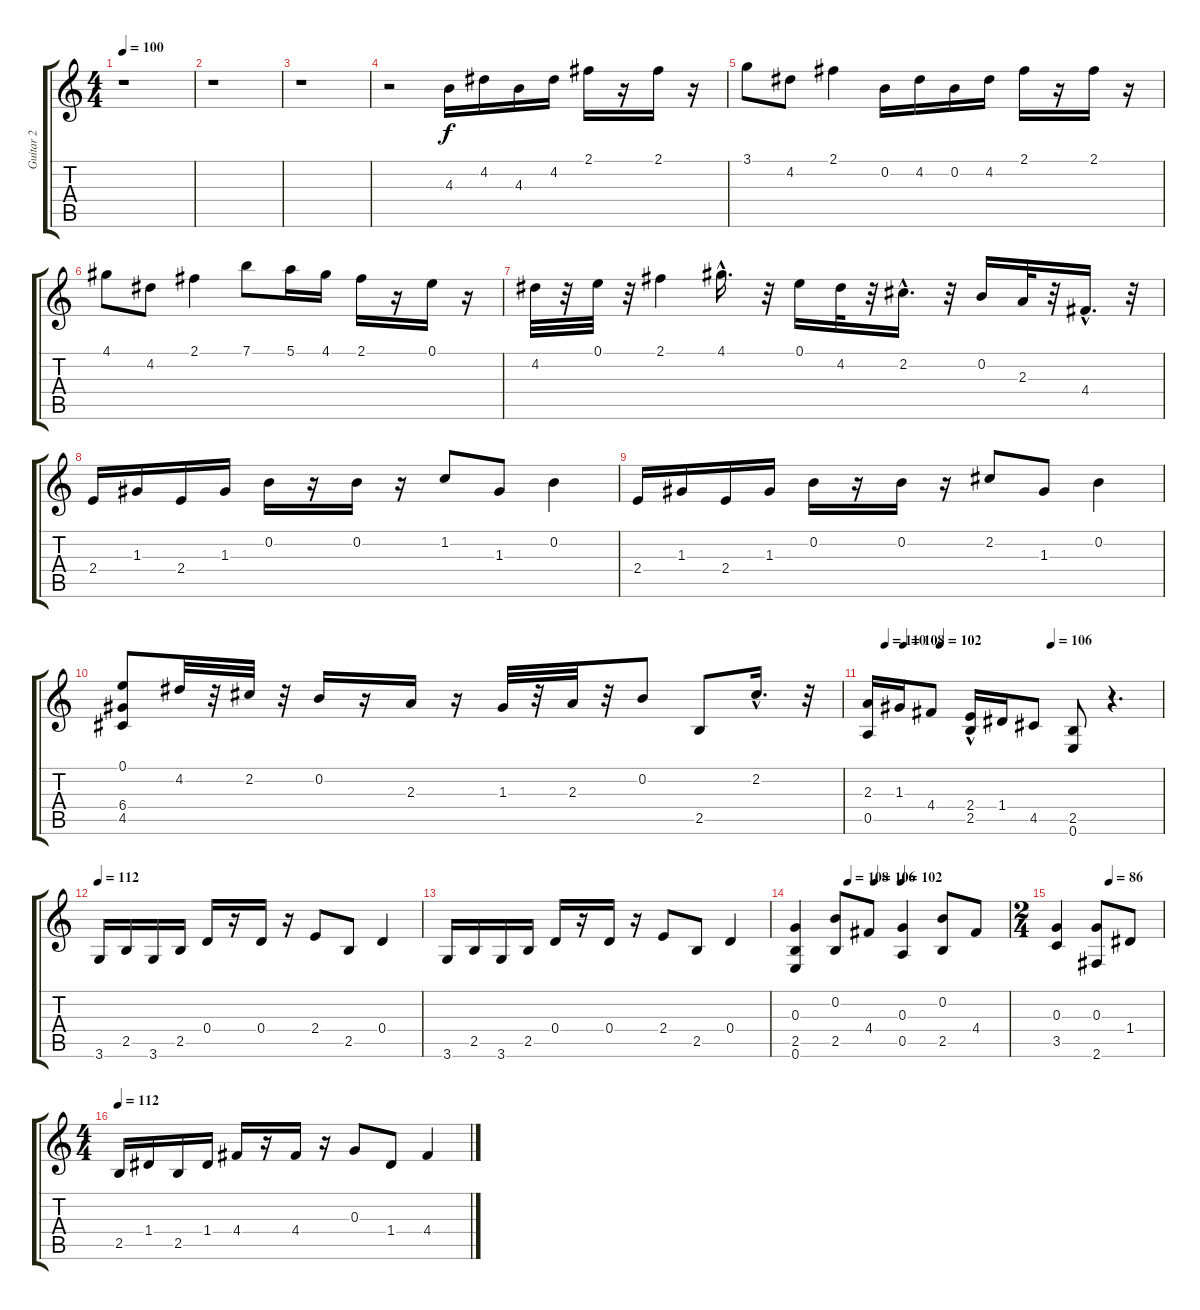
\track ("Guitar 2" "Guitar 2") {instrument acousticguitarnylon}
\staff {score tabs}
\tuning (E4 B3 G3 D3 A2 E2) {hide}
\ts (4 4)
\tempo 100
\tempo 112
\tempo 100
\clef g2
\ks c
r.1{dy f instrument acousticguitarnylon} |
r.1 |
r.1 |
r.2 4.3.16 4.2.16 4.3.16 4.2.16 2.1.16 r.16 2.1.16 r.16 |
3.1.8 4.2.8 2.1.4 0.2.16 4.2.16 0.2.16 4.2.16 2.1.16 r.16 2.1.16 r.16 |
4.1.8 4.2.8 2.1.4 7.1.8 5.1.16 4.1.16 2.1.16 r.16 0.1.16 r.16 |
4.2.32 r.32 0.1.32 r.32 2.1.4 4.1{hac}.16{d} r.32 0.1.16 4.2.32 r.32 2.2{hac}.16{d} r.32 0.2.16 2.3.32 r.32 4.4{hac}.16{d} r.32 |
2.4.16 1.3.16 2.4.16 1.3.16 0.2.16 r.16 0.2.16 r.16 1.2.8 1.3.8 0.2.4 |
2.4.16 1.3.16 2.4.16 1.3.16 0.2.16 r.16 0.2.16 r.16 2.2.8 1.3.8 0.2.4 |
(0.1 6.4 4.5).8 4.2.32 r.32 2.2.32 r.32 0.2.16 r.16 2.3.16 r.16 1.3.32 r.32 2.3.32 r.32 0.2.8 2.5.8 2.2{hac}.16{d} r.32 |
\tempo (110 0.0625)
\tempo (108 0.125)
\tempo (102 0.25)
\tempo (106 0.625)
(2.3 0.5).16 1.3.16 4.4.8 (2.4 2.5{hac}).16 1.4.16 4.5.8 (2.5 0.6).8 r.4{d} |
\tempo 112
3.6.16 2.5.16 3.6.16 2.5.16 0.4.16 r.16 0.4.16 r.16 2.4.8 2.5.8 0.4.4 |
3.6.16 2.5.16 3.6.16 2.5.16 0.4.16 r.16 0.4.16 r.16 2.4.8 2.5.8 0.4.4 |
\tempo (108 0.25)
\tempo (106 0.375)
\tempo (102 0.5)
(0.3 2.5 0.6).4 (0.2 2.5).8 4.4.8 (0.3 0.5).4 (0.2 2.5).8 4.4.8 |
\ts (2 4)
\tempo (86 0.5)
(0.3 3.5).4 (0.3 2.6).8 1.4.8 |
\ts (4 4)
\tempo 112
2.5.16 1.4.16 2.5.16 1.4.16 4.4.16 r.16 4.4.16 r.16 0.3.8 1.4.8 4.4.4
